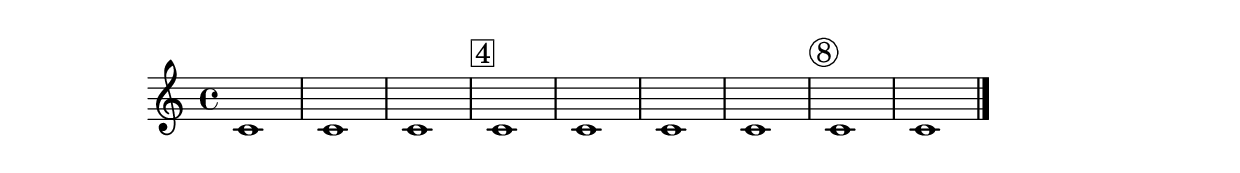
%% Do not edit this file; it is auto-generated from LSR http://lsr.dsi.unimi.it
%% This file is in the public domain.
\version "2.13.1"

\header {
  lsrtags = "rhythms, tweaks-and-overrides"

%% Translation of GIT committish: 5a33019d8b4a837f564eadd4979501ff07e9dfd5
  texidoces = "

Los números de compás también se pueden imprimir dentro de rectángulos o de circunferencias.

"
  doctitlees = "Imprimir números de compás dentro de rectángulos o circunferencias"


%% Translation of GIT committish: 13ac9d1dfbcc297166948ee396e9ade078d2446e
  texidocde = "
Taktnummern können auch in Boxen oder Kreisen gesetzt werden.

"
  doctitlede = "Setzen von Taktnummern in Boxen oder Kreisen"

  texidoc = "
Bar numbers can also be printed inside boxes or circles.

"
  doctitle = "Printing bar numbers inside boxes or circles"
} % begin verbatim

\relative c' {
  % Prevent bar numbers at the end of a line and permit them elsewhere
  \override Score.BarNumber  #'break-visibility = #end-of-line-invisible
  \set Score.barNumberVisibility = #(every-nth-bar-number-visible 4)

  % Increase the size of the bar number by 2
  \override Score.BarNumber #'font-size = #2

  % Draw a box round the following bar number(s)
  \override Score.BarNumber #'stencil
    = #(make-stencil-boxer 0.1 0.25 ly:text-interface::print)
  \repeat unfold 5 { c1 }

  % Draw a circle round the following bar number(s)
  \override Score.BarNumber #'stencil
    = #(make-stencil-circler 0.1 0.25 ly:text-interface::print)
  \repeat unfold 4 { c1 } \bar "|."
}

